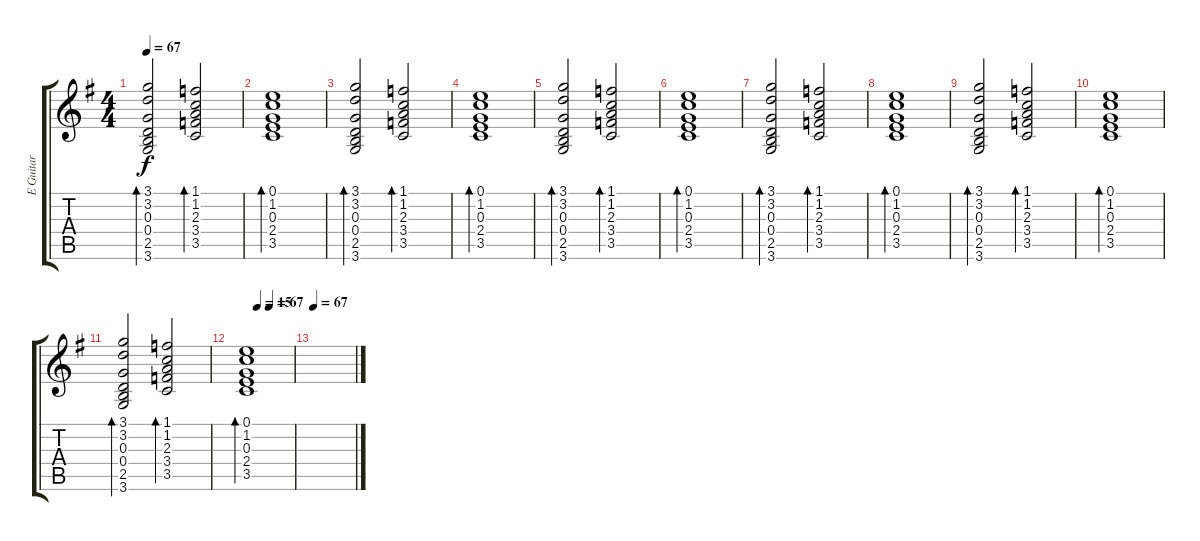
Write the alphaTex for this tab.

\track ("E Guitar" "E Guitar") {instrument overdrivenguitar}
\staff {score tabs}
\tuning (E4 B3 G3 D3 A2 E2) {hide}
\ts (4 4)
\tempo 67
\clef g2
\ks g
(3.1 3.2 0.3 0.4 2.5 3.6).2{bd 240 dy f} (1.1 1.2 2.3 3.4 3.5).2{bd 240} |
(0.1 1.2 0.3 2.4 3.5).1{bd 240} |
(3.1 3.2 0.3 0.4 2.5 3.6).2{bd 240} (1.1 1.2 2.3 3.4 3.5).2{bd 240} |
(0.1 1.2 0.3 2.4 3.5).1{bd 240} |
(3.1 3.2 0.3 0.4 2.5 3.6).2{bd 240} (1.1 1.2 2.3 3.4 3.5).2{bd 240} |
(0.1 1.2 0.3 2.4 3.5).1{bd 240} |
(3.1 3.2 0.3 0.4 2.5 3.6).2{bd 240} (1.1 1.2 2.3 3.4 3.5).2{bd 240} |
(0.1 1.2 0.3 2.4 3.5).1{bd 240} |
(3.1 3.2 0.3 0.4 2.5 3.6).2{bd 240} (1.1 1.2 2.3 3.4 3.5).2{bd 240} |
(0.1 1.2 0.3 2.4 3.5).1{bd 240} |
(3.1 3.2 0.3 0.4 2.5 3.6).2{bd 240} (1.1 1.2 2.3 3.4 3.5).2{bd 240} |
\tempo (15 0.25)
\tempo (67 0.5)
(0.1 1.2 0.3 2.4 3.5).1{bd 240} |
\tempo 67
